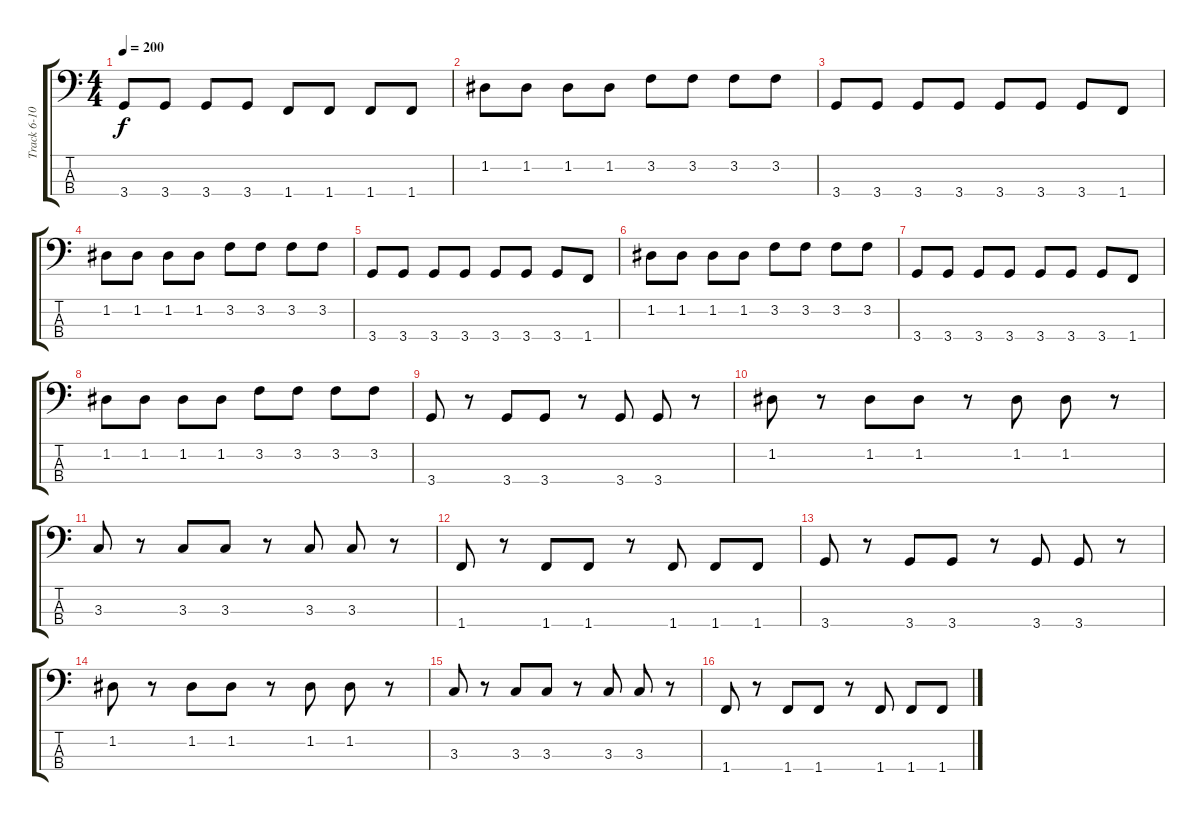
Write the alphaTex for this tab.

\track ("Track 6-10" "Track 6-10") {instrument electricbasspick}
\staff {score tabs}
\tuning (G2 D2 A1 E1) {hide}
\ts (4 4)
\tempo 200
\clef f4
\ks c
3.4.8{dy f} 3.4.8 3.4.8 3.4.8 1.4.8 1.4.8 1.4.8 1.4.8 |
1.2.8 1.2.8 1.2.8 1.2.8 3.2.8 3.2.8 3.2.8 3.2.8 |
3.4.8 3.4.8 3.4.8 3.4.8 3.4.8 3.4.8 3.4.8 1.4.8 |
1.2.8 1.2.8 1.2.8 1.2.8 3.2.8 3.2.8 3.2.8 3.2.8 |
3.4.8 3.4.8 3.4.8 3.4.8 3.4.8 3.4.8 3.4.8 1.4.8 |
1.2.8 1.2.8 1.2.8 1.2.8 3.2.8 3.2.8 3.2.8 3.2.8 |
3.4.8 3.4.8 3.4.8 3.4.8 3.4.8 3.4.8 3.4.8 1.4.8 |
1.2.8 1.2.8 1.2.8 1.2.8 3.2.8 3.2.8 3.2.8 3.2.8 |
3.4.8 r.8 3.4.8 3.4.8 r.8 3.4.8 3.4.8 r.8 |
1.2.8 r.8 1.2.8 1.2.8 r.8 1.2.8 1.2.8 r.8 |
3.3.8 r.8 3.3.8 3.3.8 r.8 3.3.8 3.3.8 r.8 |
1.4.8 r.8 1.4.8 1.4.8 r.8 1.4.8 1.4.8 1.4.8 |
3.4.8 r.8 3.4.8 3.4.8 r.8 3.4.8 3.4.8 r.8 |
1.2.8 r.8 1.2.8 1.2.8 r.8 1.2.8 1.2.8 r.8 |
3.3.8 r.8 3.3.8 3.3.8 r.8 3.3.8 3.3.8 r.8 |
1.4.8 r.8 1.4.8 1.4.8 r.8 1.4.8 1.4.8 1.4.8
